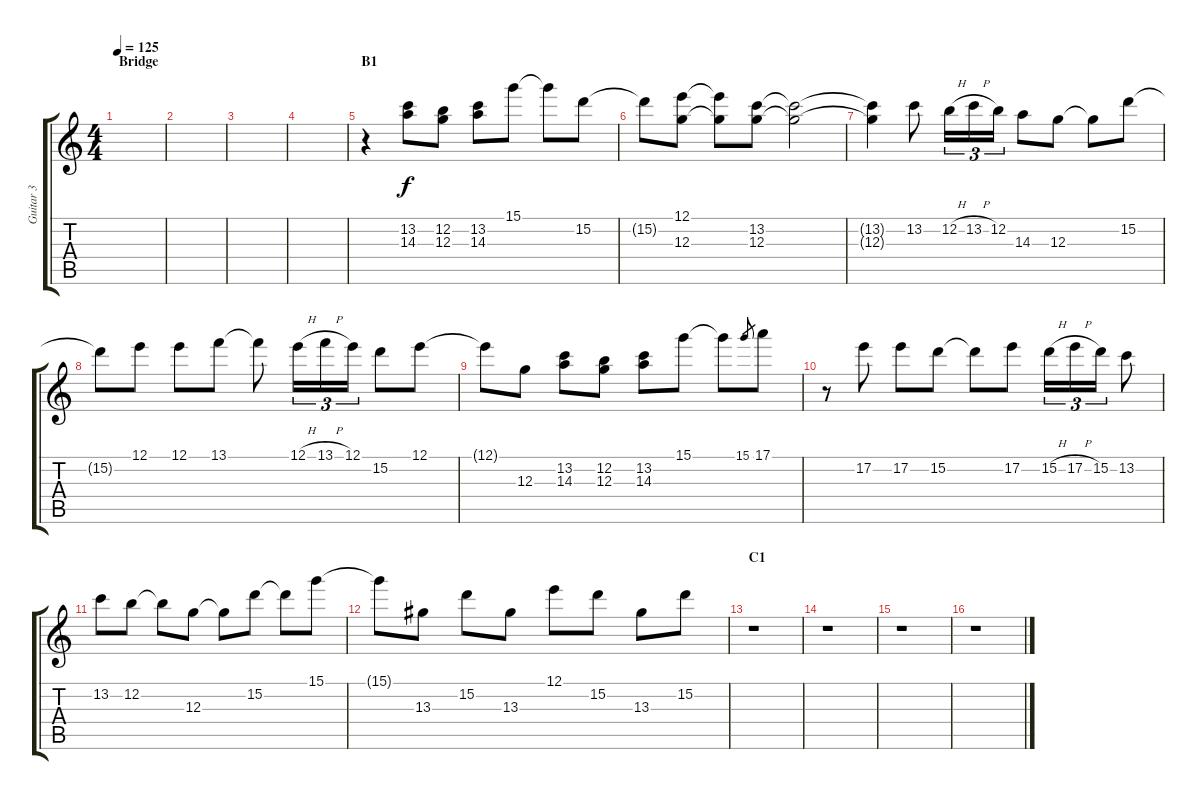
\track ("Guitar 3" "Guitar 3") {instrument distortionguitar}
\staff {score tabs}
\tuning (E4 B3 G3 D3 A2 E2) {hide}
\ts (4 4)
\section ("" "Bridge")
\tempo 125
\clef g2
\ks c
|
|
|
|
\section ("" "B1")
r.4 (13.2 14.3).8{instrument electricguitarclean} (12.2 12.3).8 (13.2 14.3).8 15.1.8 15.1{t}.8 15.2.8 |
15.2{t}.8 (12.1 12.3).8 (12.1{t} 12.3{t}).8 (13.2 12.3).8 (13.2{t} 12.3{t}).2 |
(13.2{t} 12.3{t}).4 13.2.8 12.2{h}.16{tu (3 2)} 13.2{h}.16{tu (3 2)} 12.2.16{tu (3 2)} 14.3.8 12.3.8 12.3{t}.8 15.2.8 |
15.2{t}.8 12.1.8 12.1.8 13.1.8 13.1{t}.8 12.1{h}.16{tu (3 2)} 13.1{h}.16{tu (3 2)} 12.1.16{tu (3 2)} 15.2.8 12.1.8 |
12.1{t}.8 12.3.8 (13.2 14.3).8 (12.2 12.3).8 (13.2 14.3).8 15.1.8 15.1{t}.8 15.1.8{gr} 17.1.8 |
r.8 17.2.8 17.2.8 15.2.8 15.2{t}.8 17.2.8 15.2{h}.16{tu (3 2)} 17.2{h}.16{tu (3 2)} 15.2.16{tu (3 2)} 13.2.8 |
13.2.8 12.2.8 12.2{t}.8 12.3.8 12.3{t}.8 15.2.8 15.2{t}.8 15.1.8 |
15.1{t}.8 13.3.8 15.2.8 13.3.8 12.1.8 15.2.8 13.3.8 15.2.8 |
\section ("" "C1")
r.1 |
r.1 |
r.1 |
r.1
